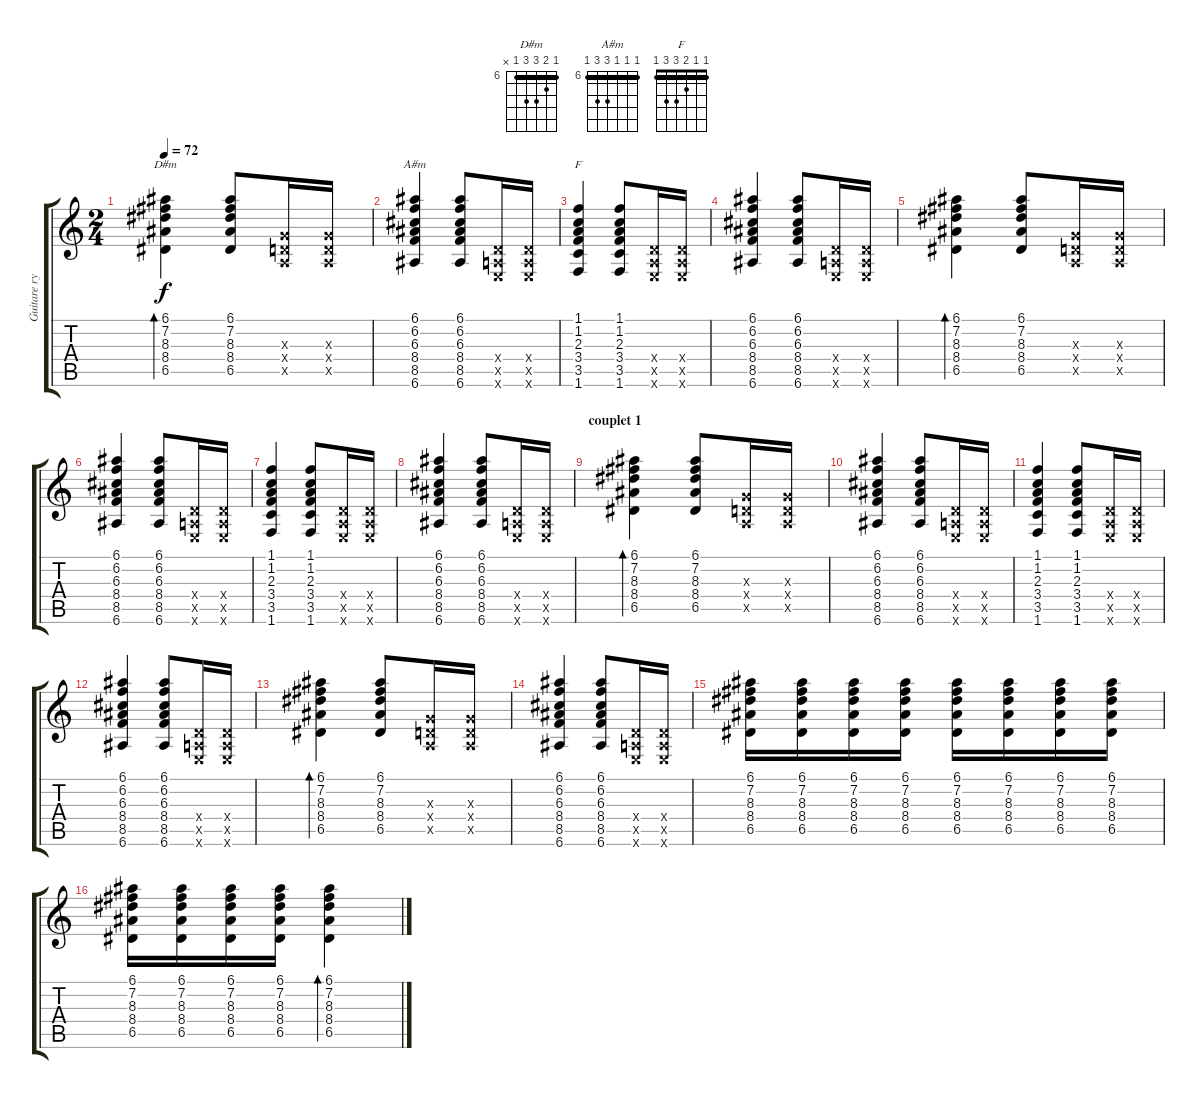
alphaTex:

\track ("Guitare rythmique" "Guitare ry") {instrument acousticguitarnylon}
\staff {score tabs}
\tuning (E4 B3 G3 D3 A2 E2) {hide}
\chord ("D#m" 6 7 8 8 6 x) {firstfret 6 barre 6}
\chord ("A#m" 6 6 6 8 8 6) {firstfret 6 barre 6}
\chord ("F" 1 1 2 3 3 1) {barre 1}
\ts (2 4)
\tempo 72
\clef g2
\ks c
(6.1 7.2 8.3 8.4 6.5).4{bd 60 ch "D#m" dy f} (6.1 7.2 8.3 8.4 6.5).8 (0.3{x} 0.4{x} 0.5{x}).16 (0.3{x} 0.4{x} 0.5{x}).16 |
(6.1 6.2 6.3 8.4 8.5 6.6).4{ch "A#m"} (6.1 6.2 6.3 8.4 8.5 6.6).8 (0.4{x} 0.5{x} 0.6{x}).16 (0.4{x} 0.5{x} 0.6{x}).16 |
(1.1 1.2 2.3 3.4 3.5 1.6).4{ch "F"} (1.1 1.2 2.3 3.4 3.5 1.6).8 (0.4{x} 0.5{x} 0.6{x}).16 (0.4{x} 0.5{x} 0.6{x}).16 |
(6.1 6.2 6.3 8.4 8.5 6.6).4 (6.1 6.2 6.3 8.4 8.5 6.6).8 (0.4{x} 0.5{x} 0.6{x}).16 (0.4{x} 0.5{x} 0.6{x}).16 |
(6.1 7.2 8.3 8.4 6.5).4{bd 60} (6.1 7.2 8.3 8.4 6.5).8 (0.3{x} 0.4{x} 0.5{x}).16 (0.3{x} 0.4{x} 0.5{x}).16 |
(6.1 6.2 6.3 8.4 8.5 6.6).4 (6.1 6.2 6.3 8.4 8.5 6.6).8 (0.4{x} 0.5{x} 0.6{x}).16 (0.4{x} 0.5{x} 0.6{x}).16 |
(1.1 1.2 2.3 3.4 3.5 1.6).4 (1.1 1.2 2.3 3.4 3.5 1.6).8 (0.4{x} 0.5{x} 0.6{x}).16 (0.4{x} 0.5{x} 0.6{x}).16 |
(6.1 6.2 6.3 8.4 8.5 6.6).4 (6.1 6.2 6.3 8.4 8.5 6.6).8 (0.4{x} 0.5{x} 0.6{x}).16 (0.4{x} 0.5{x} 0.6{x}).16 |
\section ("" "couplet 1")
(6.1 7.2 8.3 8.4 6.5).4{bd 60} (6.1 7.2 8.3 8.4 6.5).8 (0.3{x} 0.4{x} 0.5{x}).16 (0.3{x} 0.4{x} 0.5{x}).16 |
(6.1 6.2 6.3 8.4 8.5 6.6).4 (6.1 6.2 6.3 8.4 8.5 6.6).8 (0.4{x} 0.5{x} 0.6{x}).16 (0.4{x} 0.5{x} 0.6{x}).16 |
(1.1 1.2 2.3 3.4 3.5 1.6).4 (1.1 1.2 2.3 3.4 3.5 1.6).8 (0.4{x} 0.5{x} 0.6{x}).16 (0.4{x} 0.5{x} 0.6{x}).16 |
(6.1 6.2 6.3 8.4 8.5 6.6).4 (6.1 6.2 6.3 8.4 8.5 6.6).8 (0.4{x} 0.5{x} 0.6{x}).16 (0.4{x} 0.5{x} 0.6{x}).16 |
(6.1 7.2 8.3 8.4 6.5).4{bd 60} (6.1 7.2 8.3 8.4 6.5).8 (0.3{x} 0.4{x} 0.5{x}).16 (0.3{x} 0.4{x} 0.5{x}).16 |
(6.1 6.2 6.3 8.4 8.5 6.6).4 (6.1 6.2 6.3 8.4 8.5 6.6).8 (0.4{x} 0.5{x} 0.6{x}).16 (0.4{x} 0.5{x} 0.6{x}).16 |
(6.1 7.2 8.3 8.4 6.5).16 (6.1 7.2 8.3 8.4 6.5).16 (6.1 7.2 8.3 8.4 6.5).16 (6.1 7.2 8.3 8.4 6.5).16 (6.1 7.2 8.3 8.4 6.5).16 (6.1 7.2 8.3 8.4 6.5).16 (6.1 7.2 8.3 8.4 6.5).16 (6.1 7.2 8.3 8.4 6.5).16 |
(6.1 7.2 8.3 8.4 6.5).16 (6.1 7.2 8.3 8.4 6.5).16 (6.1 7.2 8.3 8.4 6.5).16 (6.1 7.2 8.3 8.4 6.5).16 (6.1 7.2 8.3 8.4 6.5).4{bd 60}
